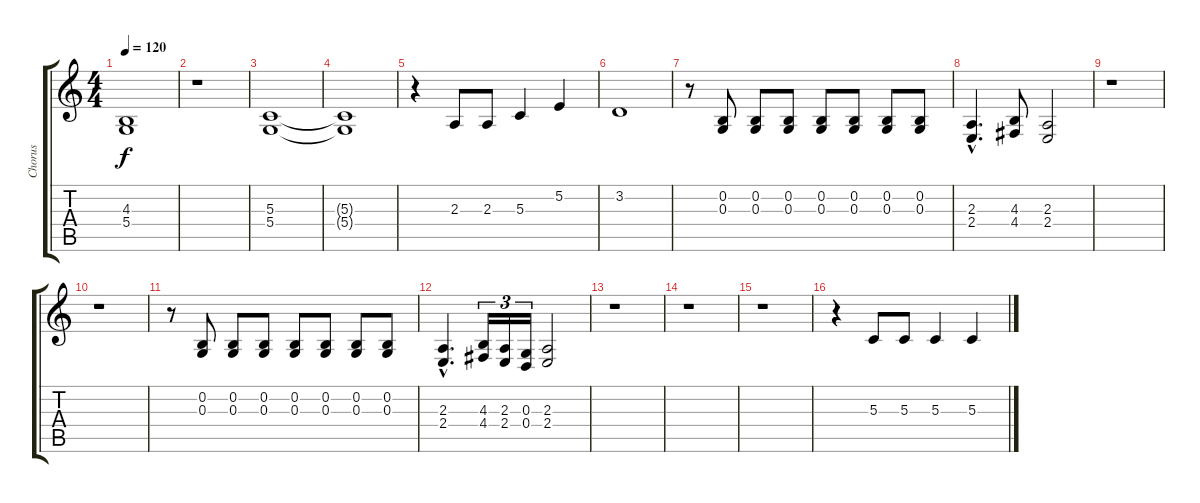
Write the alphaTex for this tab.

\track ("Chorus" "Chorus") {instrument clarinet}
\staff {score tabs}
\tuning (E4 B3 G3 D3 A2 E2) {hide}
\ts (4 4)
\tempo 120
\clef g2
\ks c
(4.3 5.4).1{dy f} |
r.1 |
(5.3 5.4).1 |
(5.3{t} 5.4{t}).1 |
r.4 2.3.8 2.3.8 5.3.4 5.2.4 |
3.2.1 |
r.8 (0.2 0.3).8 (0.2 0.3).8 (0.2 0.3).8 (0.2 0.3).8 (0.2 0.3).8 (0.2 0.3).8 (0.2 0.3).8 |
(2.3{hac} 2.4{hac}).4{d} (4.3 4.4).8 (2.3 2.4).2 |
r.1 |
r.1 |
r.8 (0.2 0.3).8 (0.2 0.3).8 (0.2 0.3).8 (0.2 0.3).8 (0.2 0.3).8 (0.2 0.3).8 (0.2 0.3).8 |
(2.3{hac} 2.4{hac}).4{d} (4.3 4.4).16{tu (3 2)} (2.3 2.4).16{tu (3 2)} (0.3 0.4).16{tu (3 2)} (2.3 2.4).2 |
r.1 |
r.1 |
r.1 |
r.4 5.3.8 5.3.8 5.3.4 5.3.4
